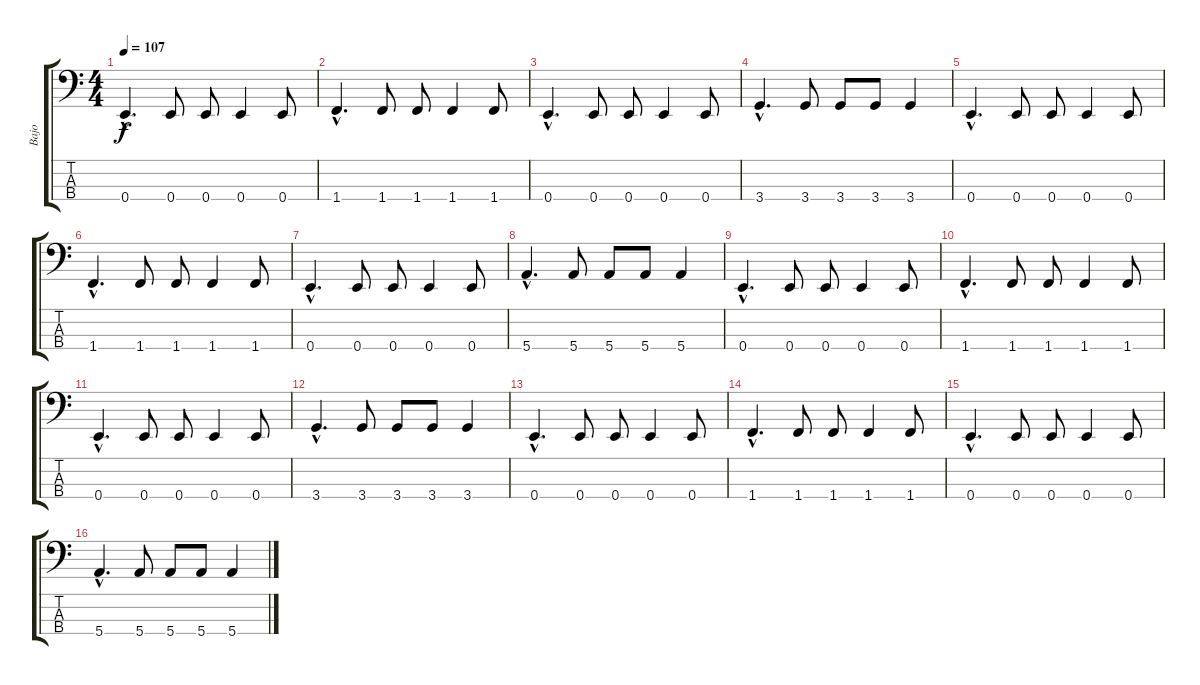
\track ("Bajo" "Bajo") {instrument electricbasspick}
\staff {score tabs}
\tuning (G2 D2 A1 E1) {hide}
\ts (4 4)
\tempo 107
\clef f4
\ks c
0.4{hac}.4{d dy f} 0.4.8 0.4.8 0.4.4 0.4.8 |
1.4{hac}.4{d} 1.4.8 1.4.8 1.4.4 1.4.8 |
0.4{hac}.4{d} 0.4.8 0.4.8 0.4.4 0.4.8 |
3.4{hac}.4{d} 3.4.8 3.4.8 3.4.8 3.4.4 |
0.4{hac}.4{d} 0.4.8 0.4.8 0.4.4 0.4.8 |
1.4{hac}.4{d} 1.4.8 1.4.8 1.4.4 1.4.8 |
0.4{hac}.4{d} 0.4.8 0.4.8 0.4.4 0.4.8 |
5.4{hac}.4{d} 5.4.8 5.4.8 5.4.8 5.4.4 |
0.4{hac}.4{d} 0.4.8 0.4.8 0.4.4 0.4.8 |
1.4{hac}.4{d} 1.4.8 1.4.8 1.4.4 1.4.8 |
0.4{hac}.4{d} 0.4.8 0.4.8 0.4.4 0.4.8 |
3.4{hac}.4{d} 3.4.8 3.4.8 3.4.8 3.4.4 |
0.4{hac}.4{d} 0.4.8 0.4.8 0.4.4 0.4.8 |
1.4{hac}.4{d} 1.4.8 1.4.8 1.4.4 1.4.8 |
0.4{hac}.4{d} 0.4.8 0.4.8 0.4.4 0.4.8 |
5.4{hac}.4{d} 5.4.8 5.4.8 5.4.8 5.4.4
